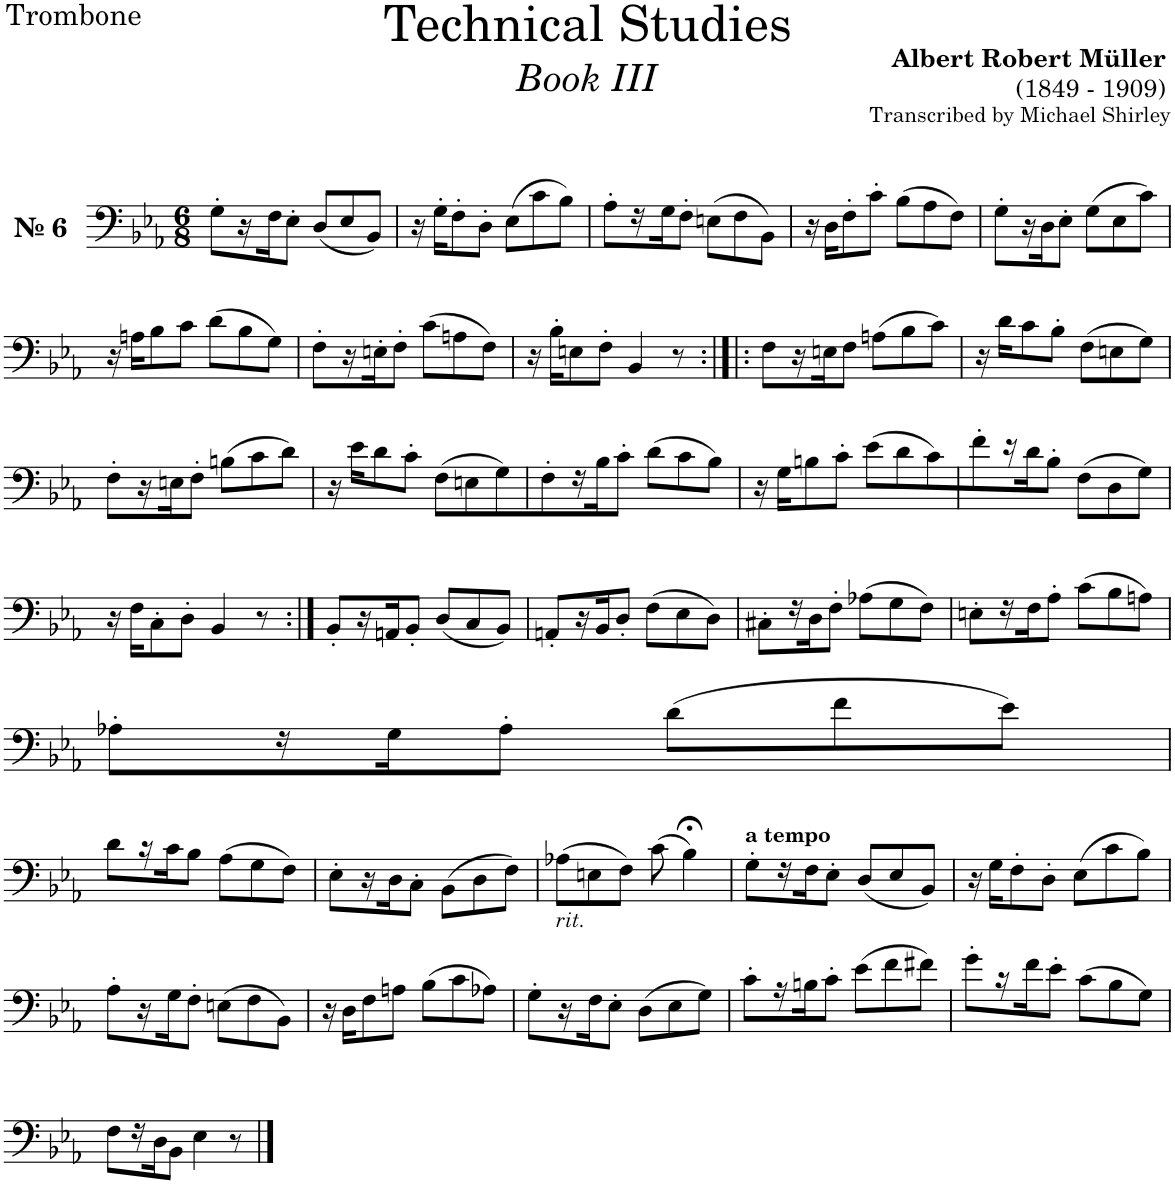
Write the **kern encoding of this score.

**kern
*part1
*staff1
*I"Trombone
*I'Tbn.
*clefF4
*k[b-e-a-]
*M6/8
=1
!LO:TX:a:B:t=№ 6
8G'\L
16r
16F\J
8E-'\J
(8D/L
8E-/
8BB-/J)
=2
16r
16G'\KL
8F'\
8D'\J
(8E-\L
8c\
8B-\J)
=3
8A-'\L
16r
16G\J
8F'\J
(8En\L
8F\
8BB-\J)
=4
16r
16D\KL
8F'\
8c'\J
(8B-\L
8A-\
8F\J)
=5
8G'\L
16r
16D\J
8E-'\J
(8G\L
8E-\
8c\J)
!!LO:LB:g=z
=6
16r
16An\KL
8B-\
8c\J
(8d\L
8B-\
8G\J)
=7
8F'\L
16r
16En'\J
8F'\J
(8c\L
8An\
8F\J)
=8
16r
16B-'\KL
8En\
8F'\J
4BB-/
8r
=9:|!|:
8F\L
16r
16En\L
8F\J
(8An\L
8B-\
8c\J)
=10
16r
16d\KL
8c\
8B-'\J
(8F\L
8En\
8G\J)
!!LO:LB:g=z
=11
8F'\L
16r
16En\L
8F'\J
(8Bn\L
8c\
8d\J)
=12
16r
16e-\KL
8d\
8c'\J
(8F\L
8En\
8G\)
=13
8F'\
16r
16B-\J
8c'\J
(8d\L
8c\
8B-\J)
=14
16r
16G\KL
8Bn\
8c'\J
(8e-\L
8d\
8c\)
=15
8f'\
16r
16d\J
8B-'\J
(8F\L
8D\
8G\J)
!!LO:LB:g=z
=16
16r
16F\KL
8C'\
8D'\J
4BB-/
8r
=17:|!
8BB-'/L
16r
16AAn/J
8BB-'/J
(8D/L
8C/
8BB-/J)
=18
8AAn'/L
16r
16BB-/J
8D'/J
(8F\L
8E-\
8D\J)
=19
8C#X'\L
16r
16D\J
8F'\J
(8A-X\L
8G\
8F\J)
=20
8En'\L
16r
16F\J
8A-'\J
(8c\L
8B-\
8An\J)
!!LO:LB:g=z
=21
8A-X'\L
16r
16G\J
8A-'\J
(8d\L
8f\
8e-\J)
!!LO:LB:g=z
=22
8d\L
16r
16c\J
8B-\J
(8A-\L
8G\
8F\J)
=23
8E-'\L
16r
16D\J
8C'\J
(8BB-\L
8D\
8F\J)
=24
!LO:TX:b:i:t=rit.
(8A-X\L
8En\
8F\J)
(8c\
4B-;<\)
=25
!LO:TX:a:B:t=a tempo
8G'\L
16r
16F\J
8E-'\J
(8D/L
8E-/
8BB-/J)
=26
16r
16G\KL
8F'\
8D'\J
(8E-\L
8c\
8B-\J)
!!LO:LB:g=z
=27
8A-'\L
16r
16G\J
8F'\J
(8En\L
8F\
8BB-\J)
=28
16r
16D\KL
8F\
8An\J
(8B-\L
8c\
8A-X\J)
=29
8G'\L
16r
16F\J
8E-'\J
(8D\L
8E-\
8G\J)
=30
8c'\L
16r
16Bn\J
8c'\J
(8e-\L
8f\
8f#X\J)
=31
8g'\L
16r
16f\J
8e-'\J
(8c\L
8B-\
8G\J)
!!LO:LB:g=z
=32
8F\L
16r
16D\L
8BB-\J
4E-\
8r
==
*-
